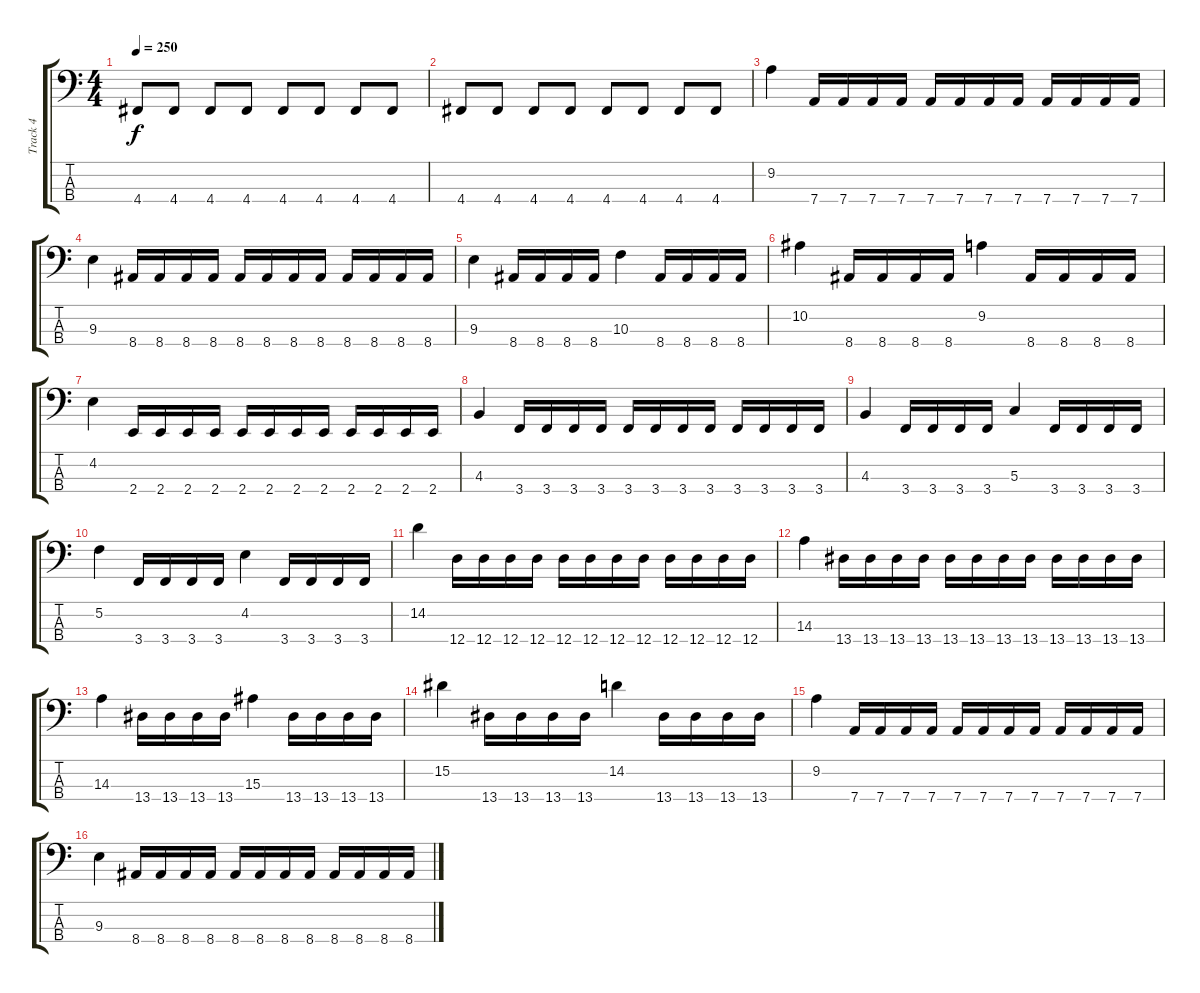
\track ("Track 4" "Track 4") {instrument electricbasspick}
\staff {score tabs}
\tuning (F2 C2 G1 D1) {hide}
\ts (4 4)
\tempo 250
\clef f4
\ks c
4.4.8{dy f} 4.4.8 4.4.8 4.4.8 4.4.8 4.4.8 4.4.8 4.4.8 |
4.4.8 4.4.8 4.4.8 4.4.8 4.4.8 4.4.8 4.4.8 4.4.8 |
9.2.4 7.4.16 7.4.16 7.4.16 7.4.16 7.4.16 7.4.16 7.4.16 7.4.16 7.4.16 7.4.16 7.4.16 7.4.16 |
9.3.4 8.4.16 8.4.16 8.4.16 8.4.16 8.4.16 8.4.16 8.4.16 8.4.16 8.4.16 8.4.16 8.4.16 8.4.16 |
9.3.4 8.4.16 8.4.16 8.4.16 8.4.16 10.3.4 8.4.16 8.4.16 8.4.16 8.4.16 |
10.2.4 8.4.16 8.4.16 8.4.16 8.4.16 9.2.4 8.4.16 8.4.16 8.4.16 8.4.16 |
4.2.4 2.4.16 2.4.16 2.4.16 2.4.16 2.4.16 2.4.16 2.4.16 2.4.16 2.4.16 2.4.16 2.4.16 2.4.16 |
4.3.4 3.4.16 3.4.16 3.4.16 3.4.16 3.4.16 3.4.16 3.4.16 3.4.16 3.4.16 3.4.16 3.4.16 3.4.16 |
4.3.4 3.4.16 3.4.16 3.4.16 3.4.16 5.3.4 3.4.16 3.4.16 3.4.16 3.4.16 |
5.2.4 3.4.16 3.4.16 3.4.16 3.4.16 4.2.4 3.4.16 3.4.16 3.4.16 3.4.16 |
14.2.4 12.4.16 12.4.16 12.4.16 12.4.16 12.4.16 12.4.16 12.4.16 12.4.16 12.4.16 12.4.16 12.4.16 12.4.16 |
14.3.4 13.4.16 13.4.16 13.4.16 13.4.16 13.4.16 13.4.16 13.4.16 13.4.16 13.4.16 13.4.16 13.4.16 13.4.16 |
14.3.4 13.4.16 13.4.16 13.4.16 13.4.16 15.3.4 13.4.16 13.4.16 13.4.16 13.4.16 |
15.2.4 13.4.16 13.4.16 13.4.16 13.4.16 14.2.4 13.4.16 13.4.16 13.4.16 13.4.16 |
9.2.4 7.4.16 7.4.16 7.4.16 7.4.16 7.4.16 7.4.16 7.4.16 7.4.16 7.4.16 7.4.16 7.4.16 7.4.16 |
9.3.4 8.4.16 8.4.16 8.4.16 8.4.16 8.4.16 8.4.16 8.4.16 8.4.16 8.4.16 8.4.16 8.4.16 8.4.16
